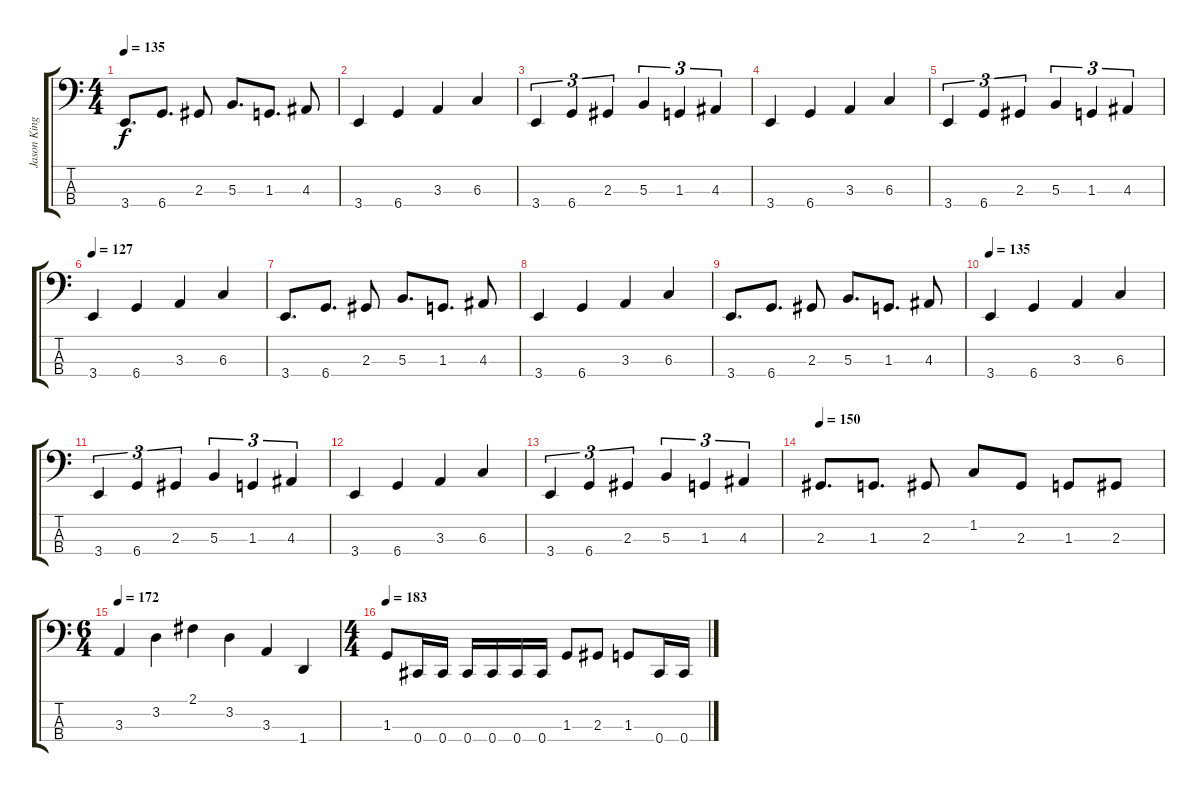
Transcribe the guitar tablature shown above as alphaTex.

\track ("Jason King" "Jason King") {instrument electricbassfinger}
\staff {score tabs}
\tuning (E2 B1 Gb1 Db1) {hide}
\ts (4 4)
\tempo 135
\clef f4
\ks c
3.4.8{d dy f} 6.4.8{d} 2.3.8 5.3.8{d} 1.3.8{d} 4.3.8 |
3.4.4 6.4.4 3.3.4 6.3.4 |
3.4.4{tu (3 2)} 6.4.4{tu (3 2)} 2.3.4{tu (3 2)} 5.3.4{tu (3 2)} 1.3.4{tu (3 2)} 4.3.4{tu (3 2)} |
3.4.4 6.4.4 3.3.4 6.3.4 |
3.4.4{tu (3 2)} 6.4.4{tu (3 2)} 2.3.4{tu (3 2)} 5.3.4{tu (3 2)} 1.3.4{tu (3 2)} 4.3.4{tu (3 2)} |
\tempo 127
3.4.4 6.4.4 3.3.4 6.3.4 |
3.4.8{d} 6.4.8{d} 2.3.8 5.3.8{d} 1.3.8{d} 4.3.8 |
3.4.4 6.4.4 3.3.4 6.3.4 |
3.4.8{d} 6.4.8{d} 2.3.8 5.3.8{d} 1.3.8{d} 4.3.8 |
\tempo 135
3.4.4 6.4.4 3.3.4 6.3.4 |
3.4.4{tu (3 2)} 6.4.4{tu (3 2)} 2.3.4{tu (3 2)} 5.3.4{tu (3 2)} 1.3.4{tu (3 2)} 4.3.4{tu (3 2)} |
3.4.4 6.4.4 3.3.4 6.3.4 |
3.4.4{tu (3 2)} 6.4.4{tu (3 2)} 2.3.4{tu (3 2)} 5.3.4{tu (3 2)} 1.3.4{tu (3 2)} 4.3.4{tu (3 2)} |
\tempo 150
2.3.8{d} 1.3.8{d} 2.3.8 1.2.8 2.3.8 1.3.8 2.3.8 |
\ts (6 4)
\tempo 172
3.3.4 3.2.4 2.1.4 3.2.4 3.3.4 1.4.4 |
\ts (4 4)
\tempo 183
1.3.8 0.4.16 0.4.16 0.4.16 0.4.16 0.4.16 0.4.16 1.3.8 2.3.8 1.3.8 0.4.16 0.4.16
